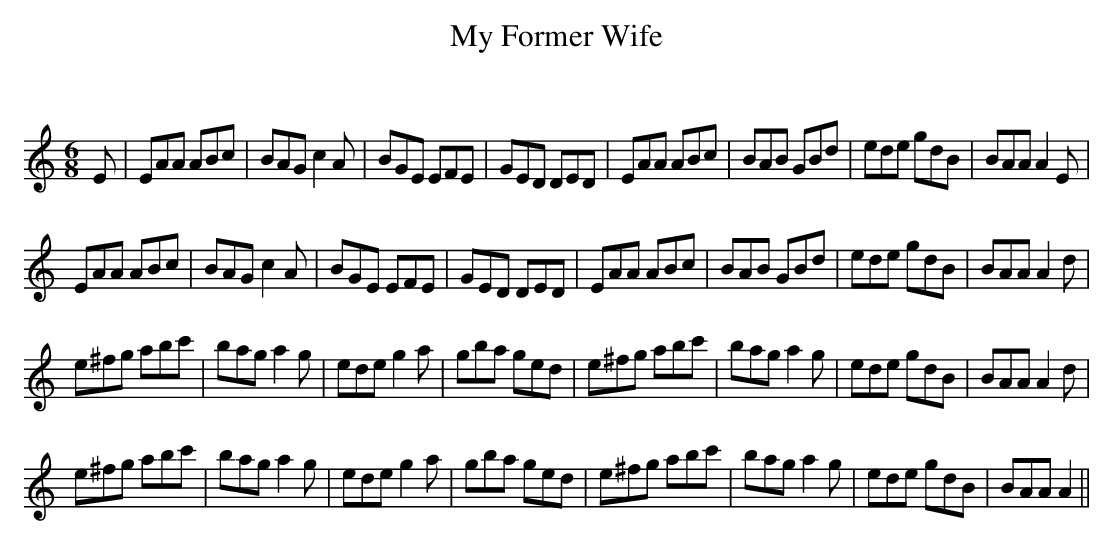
X:1
T: My Former Wife
C:
Q:180
K:Am
M:6/8
L:1/16
E2|E2A2A2 A2B2c2|B2A2G2 c4A2|B2G2E2 E2F2E2|G2E2D2 D2E2D2|E2A2A2 A2B2c2|B2A2B2 G2B2d2|e2d2e2 g2d2B2|B2A2A2 A4E2|
E2A2A2 A2B2c2|B2A2G2 c4A2|B2G2E2 E2F2E2|G2E2D2 D2E2D2|E2A2A2 A2B2c2|B2A2B2 G2B2d2|e2d2e2 g2d2B2|B2A2A2 A4d2|
e2^f2g2 a2b2c'2|b2a2g2 a4g2|e2d2e2 g4a2|g2b2a2 g2e2d2|e2^f2g2 a2b2c'2|b2a2g2 a4g2|e2d2e2 g2d2B2|B2A2A2 A4d2|
e2^f2g2 a2b2c'2|b2a2g2 a4g2|e2d2e2 g4a2|g2b2a2 g2e2d2|e2^f2g2 a2b2c'2|b2a2g2 a4g2|e2d2e2 g2d2B2|B2A2A2 A4||
